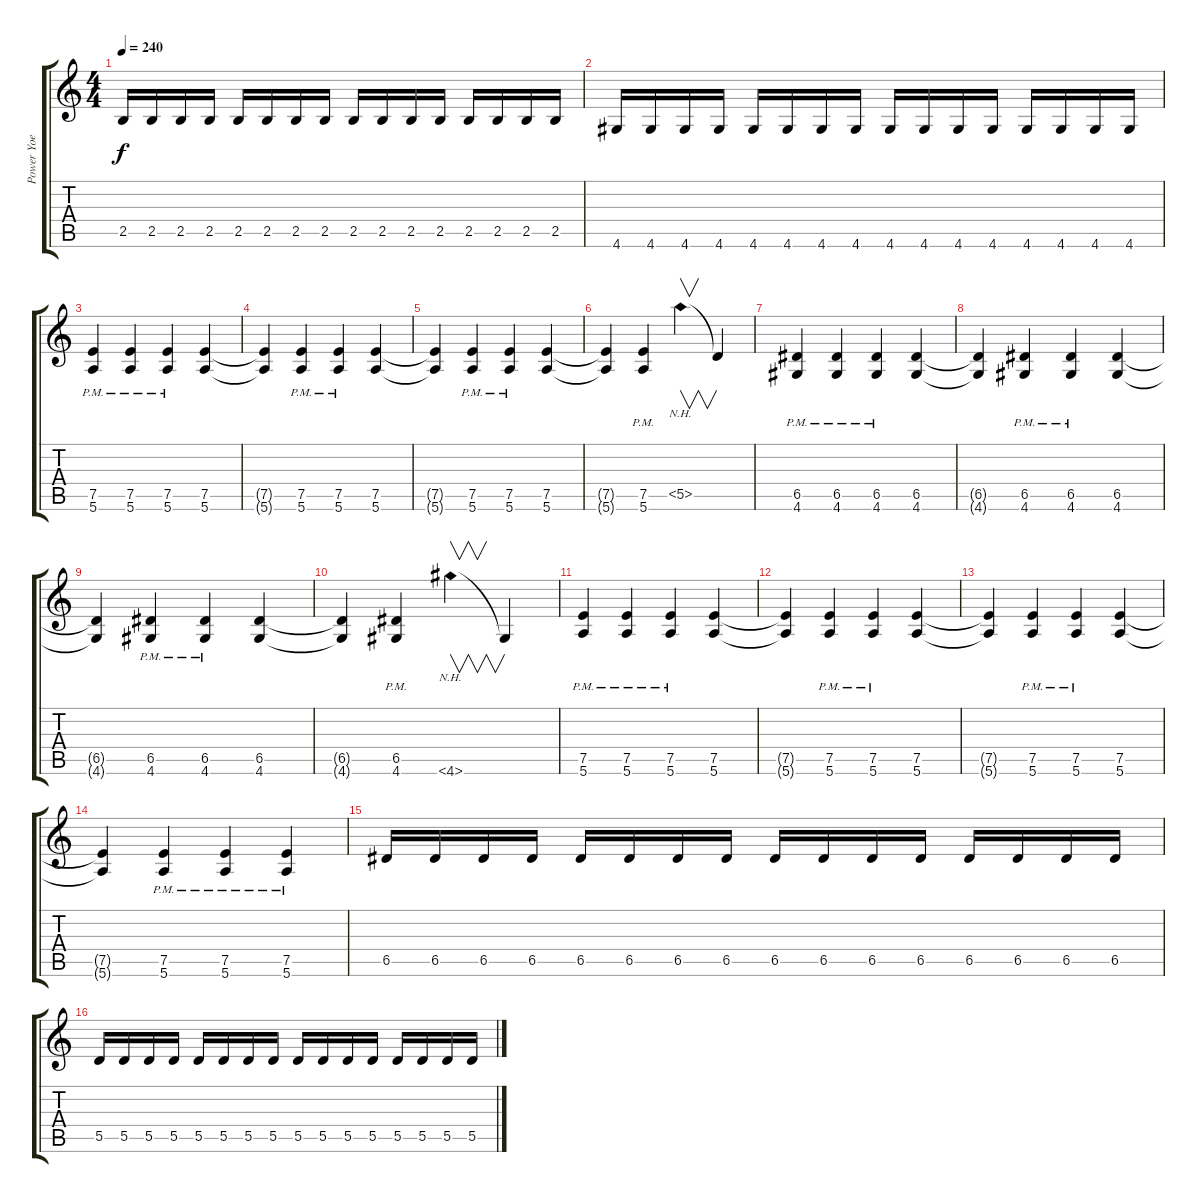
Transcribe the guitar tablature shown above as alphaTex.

\track ("Power Yoe" "Power Yoe") {instrument distortionguitar}
\staff {score tabs}
\tuning (E4 B3 G3 D3 A2 E2) {hide}
\ts (4 4)
\tempo 240
\clef g2
\ks c
2.5.16{dy f} 2.5.16 2.5.16 2.5.16 2.5.16 2.5.16 2.5.16 2.5.16 2.5.16 2.5.16 2.5.16 2.5.16 2.5.16 2.5.16 2.5.16 2.5.16 |
4.6.16 4.6.16 4.6.16 4.6.16 4.6.16 4.6.16 4.6.16 4.6.16 4.6.16 4.6.16 4.6.16 4.6.16 4.6.16 4.6.16 4.6.16 4.6.16 |
(7.5{pm} 5.6{pm}).4 (7.5{pm} 5.6{pm}).4 (7.5{pm} 5.6{pm}).4 (7.5 5.6).4 |
(7.5{t} 5.6{t}).4 (7.5{pm} 5.6{pm}).4 (7.5{pm} 5.6{pm}).4 (7.5 5.6).4 |
(7.5{t} 5.6{t}).4 (7.5{pm} 5.6{pm}).4 (7.5{pm} 5.6{pm}).4 (7.5 5.6).4 |
(7.5{t} 5.6{t}).4 (7.5{pm} 5.6{pm}).4 5.5{nh}.4{v} 5.5{t}.4 |
(6.5 4.6{pm}).4 (6.5{pm} 4.6{pm}).4 (6.5{pm} 4.6{pm}).4 (6.5 4.6).4 |
(6.5{t} 4.6{t}).4 (6.5{pm} 4.6{pm}).4 (6.5{pm} 4.6{pm}).4 (6.5 4.6).4 |
(6.5{t} 4.6{t}).4 (6.5{pm} 4.6{pm}).4 (6.5{pm} 4.6{pm}).4 (6.5 4.6).4 |
(6.5{t} 4.6{t}).4 (6.5{pm} 4.6{pm}).4 4.6{nh}.4{v} 4.6{t}.4 |
(7.5{pm} 5.6{pm}).4 (7.5{pm} 5.6{pm}).4 (7.5{pm} 5.6{pm}).4 (7.5 5.6).4 |
(7.5{t} 5.6{t}).4 (7.5{pm} 5.6{pm}).4 (7.5{pm} 5.6{pm}).4 (7.5 5.6).4 |
(7.5{t} 5.6{t}).4 (7.5{pm} 5.6{pm}).4 (7.5{pm} 5.6{pm}).4 (7.5 5.6).4 |
(7.5{t} 5.6{t}).4 (7.5{pm} 5.6{pm}).4 (7.5{pm} 5.6{pm}).4 (7.5{pm} 5.6{pm}).4 |
6.5.16 6.5.16 6.5.16 6.5.16 6.5.16 6.5.16 6.5.16 6.5.16 6.5.16 6.5.16 6.5.16 6.5.16 6.5.16 6.5.16 6.5.16 6.5.16 |
5.5.16 5.5.16 5.5.16 5.5.16 5.5.16 5.5.16 5.5.16 5.5.16 5.5.16 5.5.16 5.5.16 5.5.16 5.5.16 5.5.16 5.5.16 5.5.16
